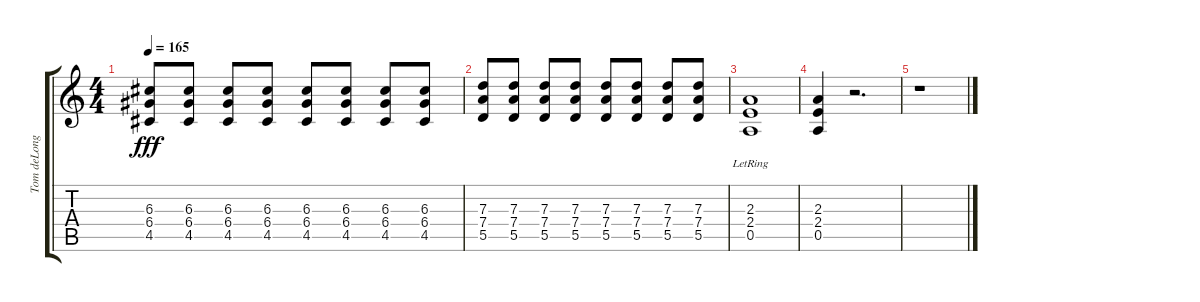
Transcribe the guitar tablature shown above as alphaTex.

\track ("Tom deLonge - Guitar" "Tom deLong") {instrument overdrivenguitar}
\staff {score tabs}
\tuning (E4 B3 G3 D3 A2 E2) {hide}
\ts (4 4)
\tempo 165
\clef g2
\ks c
(6.3 6.4 4.5).8{dy fff} (6.3 6.4 4.5).8 (6.3 6.4 4.5).8 (6.3 6.4 4.5).8 (6.3 6.4 4.5).8 (6.3 6.4 4.5).8 (6.3 6.4 4.5).8 (6.3 6.4 4.5).8 |
(7.3 7.4 5.5).8 (7.3 7.4 5.5).8 (7.3 7.4 5.5).8 (7.3 7.4 5.5).8 (7.3 7.4 5.5).8 (7.3 7.4 5.5).8 (7.3 7.4 5.5).8 (7.3 7.4 5.5).8 |
(2.3{lr} 2.4{lr} 0.5{lr}).1 |
(2.3 2.4 0.5).4 r.2{d} |
r.1
